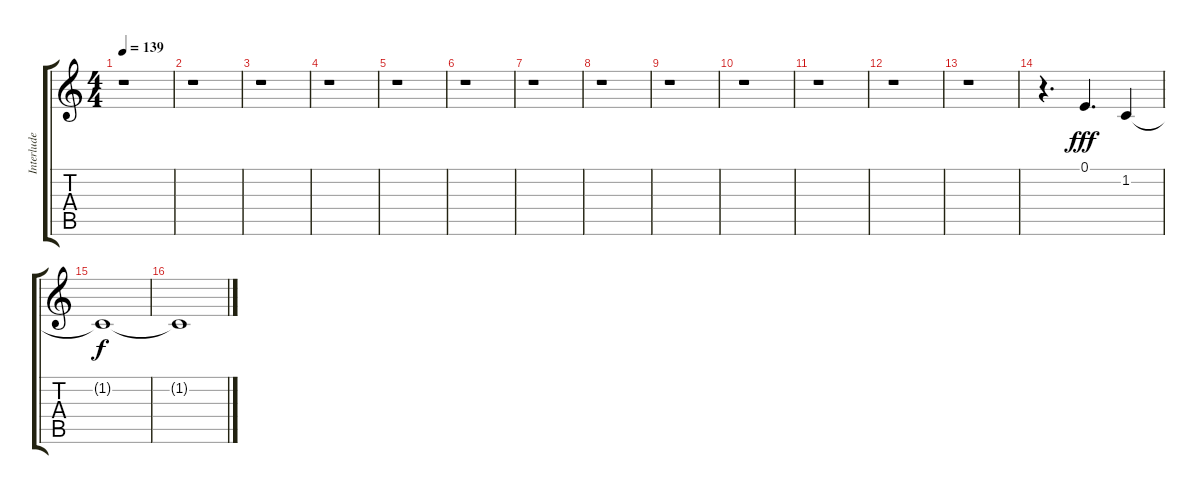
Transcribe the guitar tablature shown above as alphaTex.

\track ("Interlude 1" "Interlude ") {instrument electricpiano1}
\staff {score tabs}
\tuning (E4 B3 G3 D3 A2 E2) {hide}
\ts (4 4)
\tempo 139
\clef g2
\ks c
r.1{dy fff} |
r.1 |
r.1 |
r.1 |
r.1 |
r.1 |
r.1 |
r.1 |
r.1 |
r.1 |
r.1 |
r.1 |
r.1 |
r.4{d} 0.1.4{d volume 9 balance 0 instrument lead1square} 1.2.4 |
1.2{t}.1{dy f} |
1.2{t}.1
